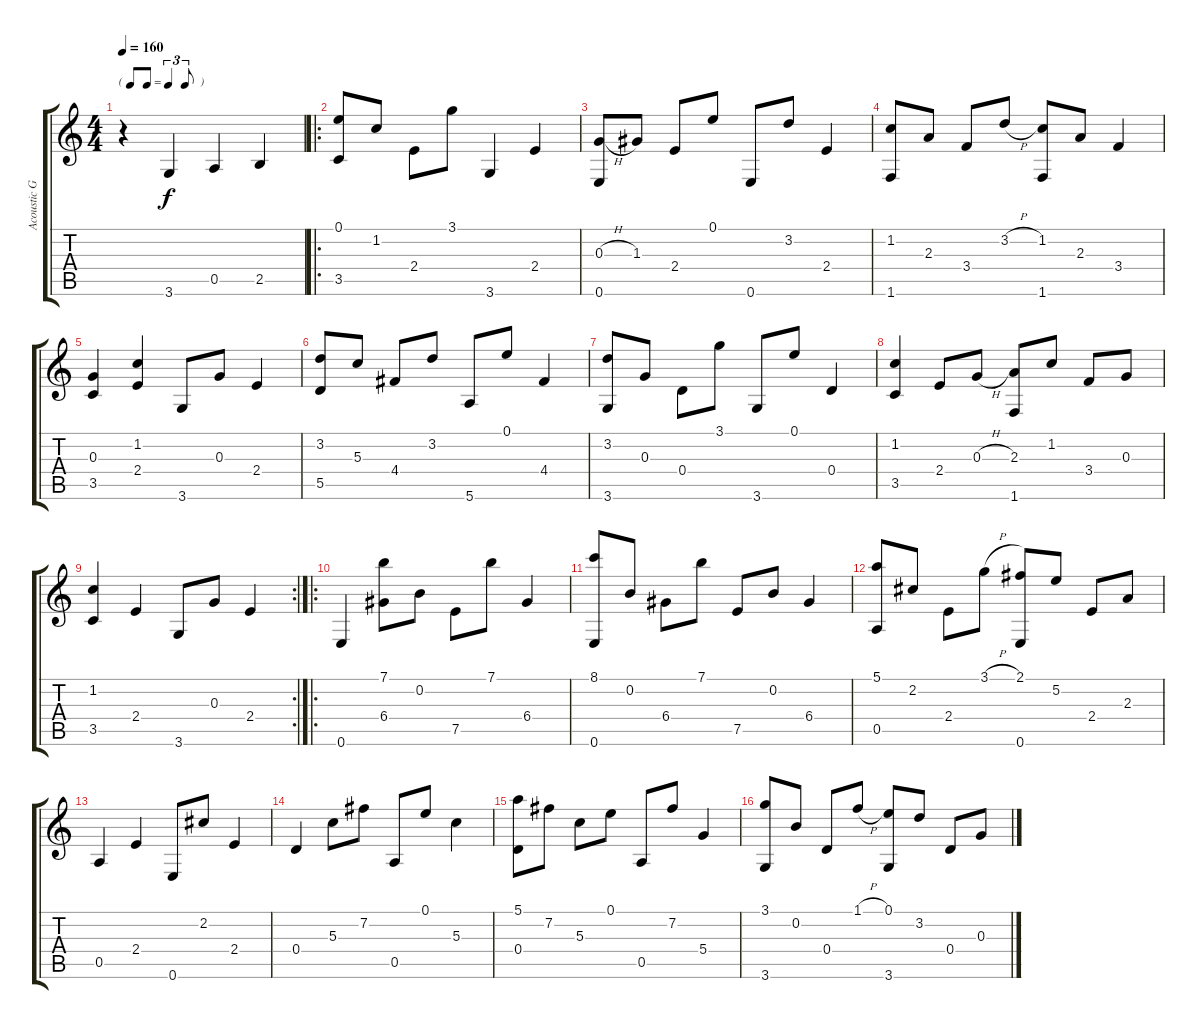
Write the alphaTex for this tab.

\track ("Acoustic Guitar" "Acoustic G") {instrument acousticguitarsteel}
\staff {score tabs}
\tuning (E4 B3 G3 D3 A2 E2) {hide}
\ts (4 4)
\tf triplet8th
\tempo 160
\clef g2
\ks c
r.4{dy f instrument acousticguitarsteel} 3.6.4 0.5.4 2.5.4 |
\ro
(0.1 3.5).8 1.2.8 2.4.8 3.1.8 3.6.4 2.4.4 |
(0.3{h} 0.6).8 1.3.8 2.4.8 0.1.8 0.6.8 3.2.8 2.4.4 |
(1.2 1.6).8 2.3.8 3.4.8 3.2{h}.8 (1.2 1.6).8 2.3.8 3.4.4 |
(0.3 3.5).4 (1.2 2.4).4 3.6.8 0.3.8 2.4.4 |
(3.2 5.5).8 5.3.8 4.4.8 3.2.8 5.6.8 0.1.8 4.4.4 |
(3.2 3.6).8 0.3.8 0.4.8 3.1.8 3.6.8 0.1.8 0.4.4 |
(1.2 3.5).4 2.4.8 0.3{h}.8 (2.3 1.6).8 1.2.8 3.4.8 0.3.8 |
\rc 2
(1.2 3.5).4 2.4.4 3.6.8 0.3.8 2.4.4 |
\ro
0.6.4 (7.1 6.4).8 0.2.8 7.5.8 7.1.8 6.4.4 |
(8.1 0.6).8 0.2.8 6.4.8 7.1.8 7.5.8 0.2.8 6.4.4 |
(5.1 0.5).8 2.2.8 2.4.8 3.1{h}.8 (2.1 0.6).8 5.2.8 2.4.8 2.3.8 |
0.5.4 2.4.4 0.6.8 2.2.8 2.4.4 |
0.4.4 5.3.8 7.2.8 0.5.8 0.1.8 5.3.4 |
(5.1 0.4).8 7.2.8 5.3.8 0.1.8 0.5.8 7.2.8 5.4.4 |
(3.1 3.6).8 0.2.8 0.4.8 1.1{h}.8 (0.1 3.6).8 3.2.8 0.4.8 0.3.8
